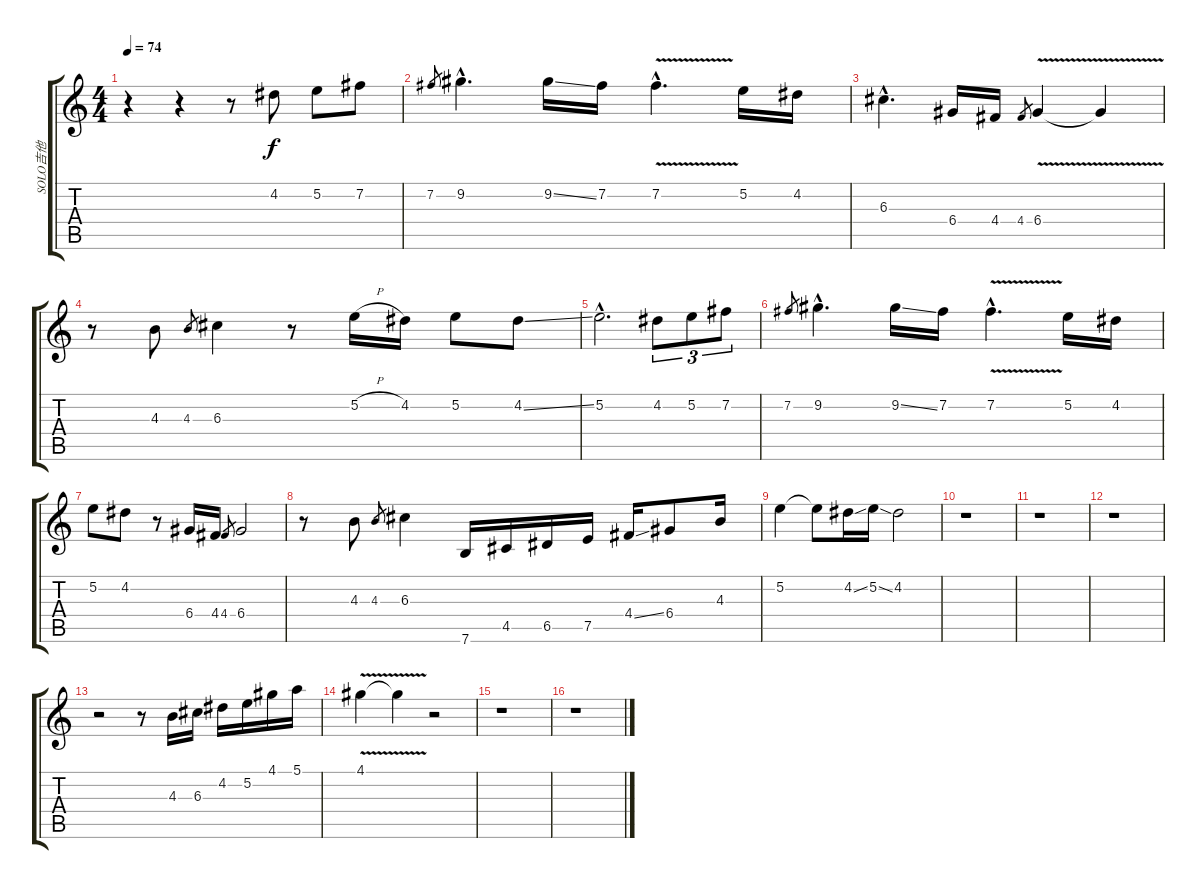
\track ("SOLO吉他" "SOLO吉他") {instrument overdrivenguitar}
\staff {score tabs}
\tuning (E4 B3 G3 D3 A2 E2) {hide}
\ts (4 4)
\tempo 74
\clef g2
\ks c
r.4{dy f instrument overdrivenguitar} r.4 r.8 4.2.8 5.2.8 7.2.8 |
7.2.8{gr} 9.2{hac}.4{d} 9.2{ss}.16 7.2.16 7.2{v hac}.4{d} 5.2.16 4.2.16 |
6.3{hac}.4{d} 6.4.16 4.4.16 4.4.8{gr} 6.4{v}.4 6.4{t}.4 |
r.8 4.3.8 4.3.8{gr} 6.3.4 r.8 5.2{h}.16 4.2.16 5.2.8 4.2{ss}.8 |
5.2{hac}.2{d} 4.2.8{tu (3 2)} 5.2.8{tu (3 2)} 7.2.8{tu (3 2)} |
7.2.8{gr} 9.2{hac}.4{d} 9.2{ss}.16 7.2.16 7.2{v hac}.4{d} 5.2.16 4.2.16 |
5.2.8 4.2.8 r.8 6.4.16 4.4.16 4.4.8{gr} 6.4.2 |
r.8 4.3.8 4.3.8{gr} 6.3.4 7.6.16 4.5.16 6.5.16 7.5.16 4.4{ss}.16 6.4.8 4.3.16 |
5.2.4 5.2{t}.8 4.2{ss}.16 5.2{ss}.16 4.2.2 |
r.1 |
r.1 |
r.1 |
r.2 r.8 4.3.16{volume 12 instrument distortionguitar} 6.3.16 4.2.16 5.2.16 4.1.16 5.1.16 |
4.1{v}.4 4.1{t}.4 r.2 |
r.1 |
r.1
